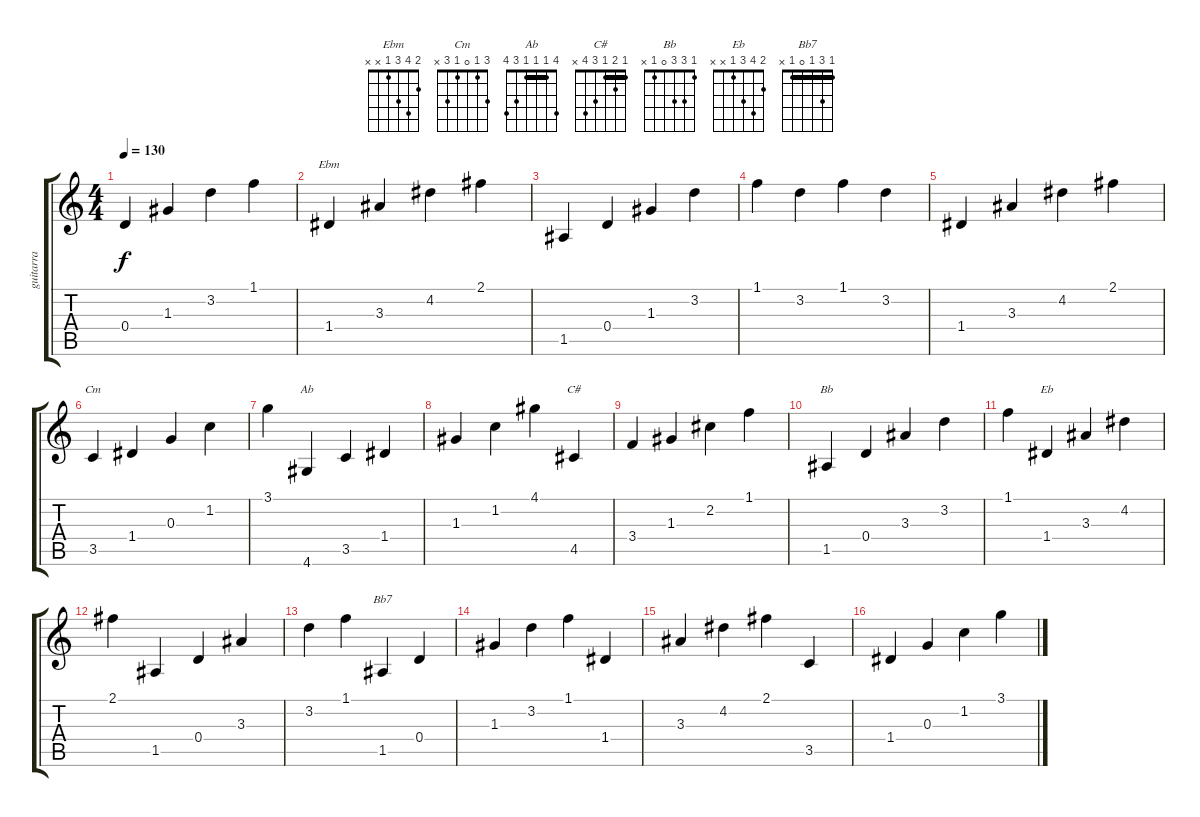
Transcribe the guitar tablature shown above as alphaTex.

\track ("guitarra" "guitarra") {instrument acousticguitarsteel}
\staff {score tabs}
\tuning (E4 B3 G3 D3 A2 E2) {hide}
\chord ("Ebm" 2 4 3 1 x x)
\chord ("Cm" 3 1 0 1 3 x)
\chord ("Ab" 4 1 1 1 3 4) {barre 1}
\chord ("C#" 1 2 1 3 4 x) {barre 1}
\chord ("Bb" 1 3 3 0 1 x)
\chord ("Eb" 2 4 3 1 x x)
\chord ("Bb7" 1 3 1 0 1 x) {barre 1}
\ts (4 4)
\tempo 130
\clef g2
\ks c
0.4.4{dy f} 1.3.4 3.2.4 1.1.4 |
1.4.4{ch "Ebm"} 3.3.4 4.2.4 2.1.4 |
1.5.4 0.4.4 1.3.4 3.2.4 |
1.1.4 3.2.4 1.1.4 3.2.4 |
1.4.4 3.3.4 4.2.4 2.1.4 |
3.5.4{ch "Cm"} 1.4.4 0.3.4 1.2.4 |
3.1.4 4.6.4{ch "Ab"} 3.5.4 1.4.4 |
1.3.4 1.2.4 4.1.4 4.5.4{ch "C#"} |
3.4.4 1.3.4 2.2.4 1.1.4 |
1.5.4{ch "Bb"} 0.4.4 3.3.4 3.2.4 |
1.1.4 1.4.4{ch "Eb"} 3.3.4 4.2.4 |
2.1.4 1.5.4 0.4.4 3.3.4 |
3.2.4 1.1.4 1.5.4{ch "Bb7"} 0.4.4 |
1.3.4 3.2.4 1.1.4 1.4.4 |
3.3.4 4.2.4 2.1.4 3.5.4 |
1.4.4 0.3.4 1.2.4 3.1.4
